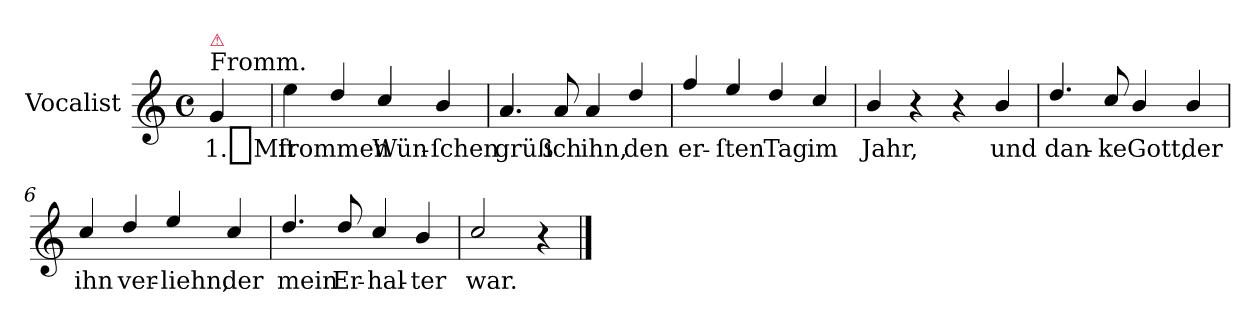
**kern	**text
*part1	*part1
*staff1	*staff1
*I"Vocalist	*
*clefG2	*
*k[]	*
*C:	*
*M4/4	*
*met(c)	*
=	=
!LO:TX:a:t=Fromm.	!
!LO:TX:a:color=crimson:t=⚠	!
4g	1._Mit
=1	=1
4ee	frommen
4dd/	.
4cc/	Wün-
4b/	-ſchen
=2	=2
4.a	grüß
8a	ich
4a	ihn,
4dd/	den
=3	=3
4ff/	er-
4ee/	-ſten
4dd/	Tag
4cc/	im
=4	=4
4b/	Jahr,
4r	.
4r	.
4b/	und
=5	=5
4.dd/	dan-
8cc/	-ke
4b/	Gott,
4b/	der
=6	=6
4cc/	ihn
4dd/	ver-
4ee/	-liehn,
4cc/	der
=7	=7
4.dd/	mein
8dd/	Er-
4cc/	-hal-
4b/	-ter
=8	=8
2cc/	war.
4r	.
==	==
*-	*-
